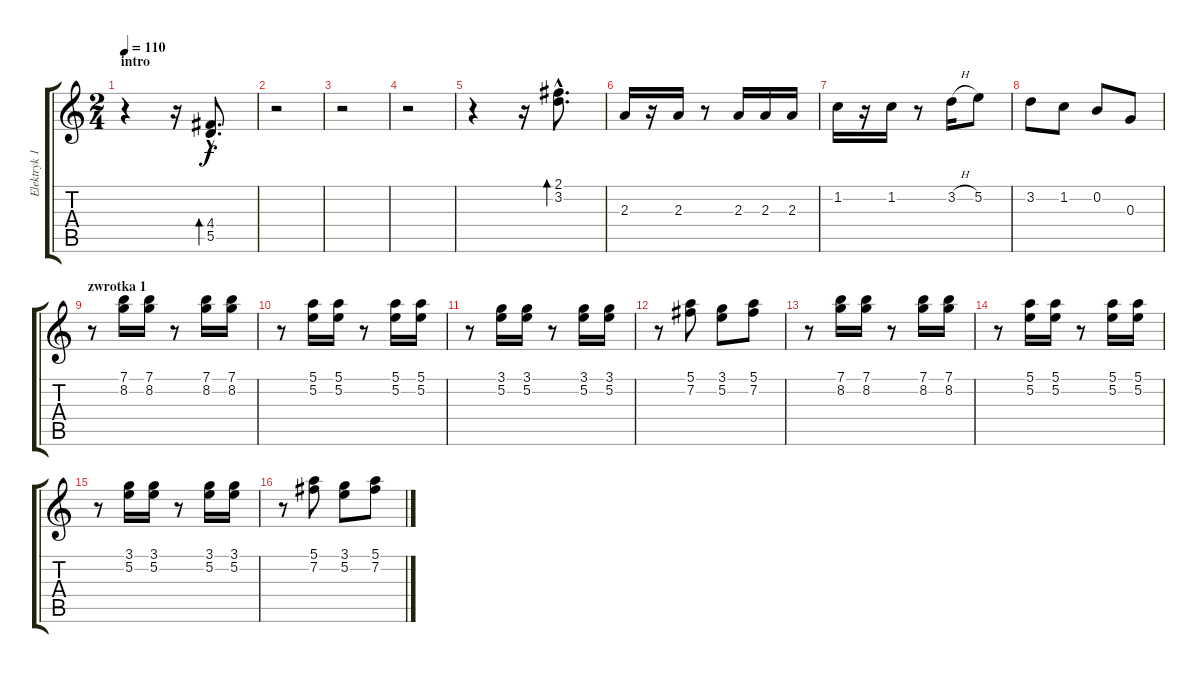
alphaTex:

\track ("Elektryk 1" "Elektryk 1") {instrument electricguitarclean}
\staff {score tabs}
\tuning (E4 B3 G3 D3 A2 E2) {hide}
\ts (2 4)
\section ("" "intro")
\tempo 110
\clef g2
\ks c
r.4{dy f instrument electricguitarclean} r.16 (4.4{hac} 5.5{hac}).8{d bd 480} |
r.2 |
r.2 |
r.2 |
r.4 r.16 (2.1{hac} 3.2{hac}).8{d bd 480} |
2.3.16 r.16 2.3.16 r.8 2.3.16 2.3.16 2.3.16 |
1.2.16 r.16 1.2.16 r.8 3.2{h}.16 5.2.8 |
3.2.8 1.2.8 0.2.8 0.3.8 |
\section ("" "zwrotka 1")
r.8 (7.1 8.2).16 (7.1 8.2).16 r.8 (7.1 8.2).16 (7.1 8.2).16 |
r.8 (5.1 5.2).16 (5.1 5.2).16 r.8 (5.1 5.2).16 (5.1 5.2).16 |
r.8 (3.1 5.2).16 (3.1 5.2).16 r.8 (3.1 5.2).16 (3.1 5.2).16 |
r.8 (5.1 7.2).8 (3.1 5.2).8 (5.1 7.2).8 |
r.8 (7.1 8.2).16 (7.1 8.2).16 r.8 (7.1 8.2).16 (7.1 8.2).16 |
r.8 (5.1 5.2).16 (5.1 5.2).16 r.8 (5.1 5.2).16 (5.1 5.2).16 |
r.8 (3.1 5.2).16 (3.1 5.2).16 r.8 (3.1 5.2).16 (3.1 5.2).16 |
r.8 (5.1 7.2).8 (3.1 5.2).8 (5.1 7.2).8
